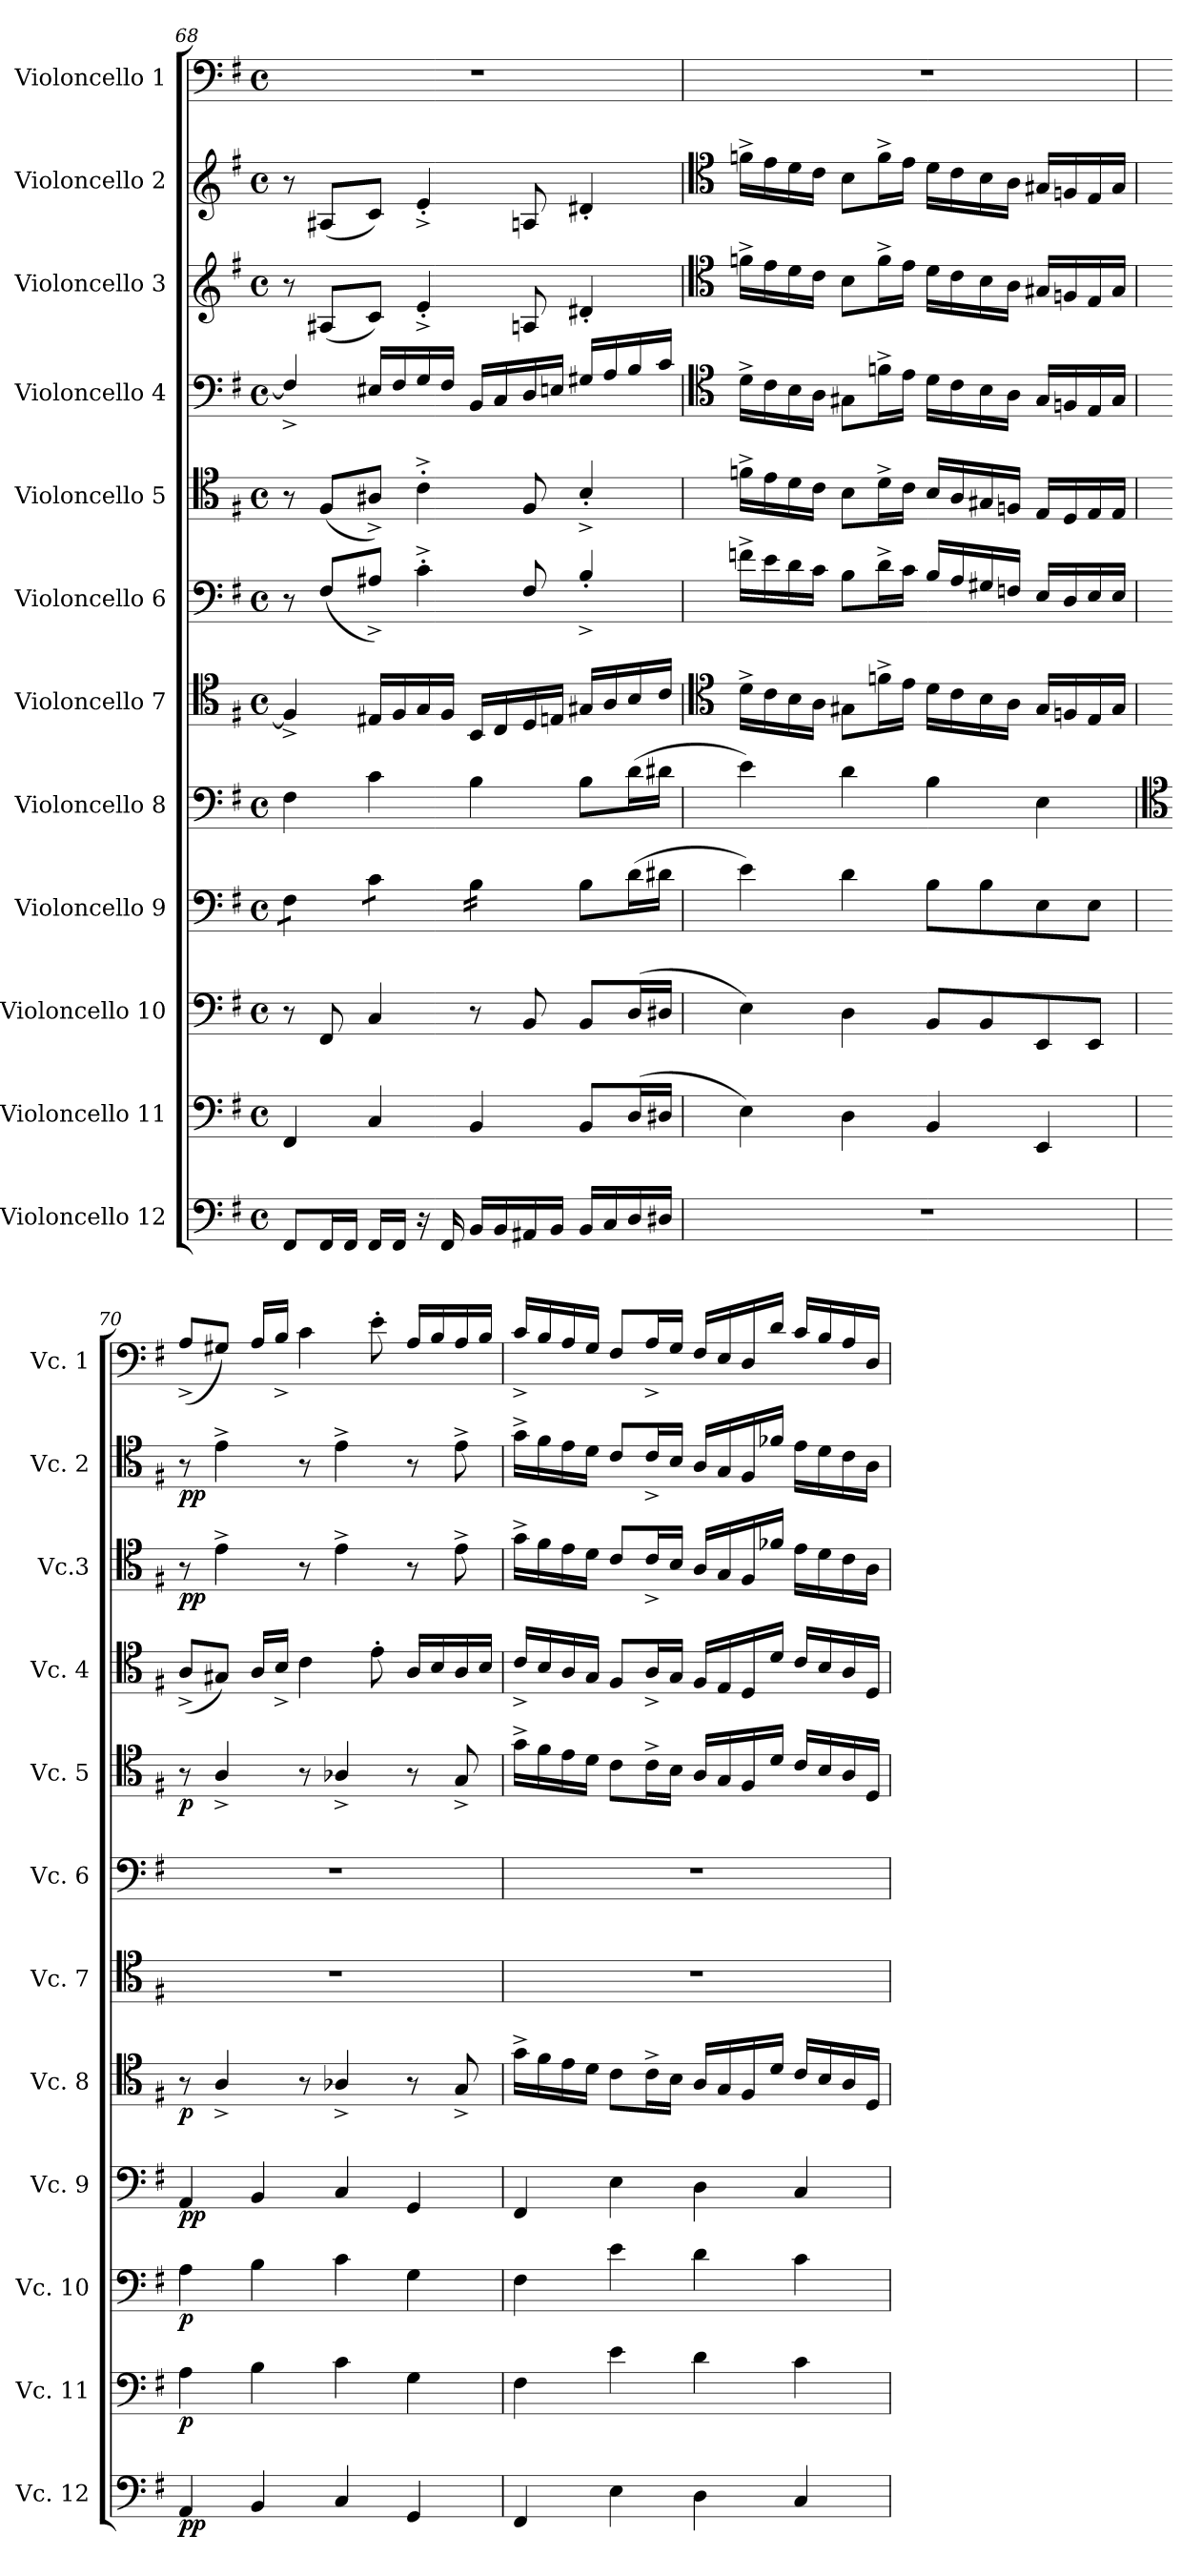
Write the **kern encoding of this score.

**kern	**dynam	**kern	**dynam	**kern	**dynam	**kern	**dynam	**kern	**dynam	**kern	**kern	**kern	**dynam	**kern	**kern	**dynam	**kern	**dynam	**kern
*part12	*part12	*part11	*part11	*part10	*part10	*part9	*part9	*part8	*part8	*part7	*part6	*part5	*part5	*part4	*part3	*part3	*part2	*part2	*part1
*staff12	*staff12	*staff11	*staff11	*staff10	*staff10	*staff9	*staff9	*staff8	*staff8	*staff7	*staff6	*staff5	*staff5	*staff4	*staff3	*staff3	*staff2	*staff2	*staff1
*I"Violoncello 12	*	*I"Violoncello 11	*	*I"Violoncello 10	*	*I"Violoncello 9	*	*I"Violoncello 8	*	*I"Violoncello 7	*I"Violoncello 6	*I"Violoncello 5	*	*I"Violoncello 4	*I"Violoncello 3	*	*I"Violoncello 2	*	*I"Violoncello 1
*I'Vc. 12	*	*I'Vc. 11	*	*I'Vc. 10	*	*I'Vc. 9	*	*I'Vc. 8	*	*I'Vc. 7	*I'Vc. 6	*I'Vc. 5	*	*I'Vc. 4	*I'Vc.3	*	*I'Vc. 2	*	*I'Vc. 1
*clefF4	*	*clefF4	*	*clefF4	*	*clefF4	*	*clefF4	*	*clefC4	*clefF4	*clefC4	*	*clefF4	*clefG2	*	*clefG2	*	*clefF4
*k[f#]	*	*k[f#]	*	*k[f#]	*	*k[f#]	*	*k[f#]	*	*k[f#]	*k[f#]	*k[f#]	*	*k[f#]	*k[f#]	*	*k[f#]	*	*k[f#]
*M4/4	*	*M4/4	*	*M4/4	*	*M4/4	*	*M4/4	*	*M4/4	*M4/4	*M4/4	*	*M4/4	*M4/4	*	*M4/4	*	*M4/4
*met(c)	*	*met(c)	*	*met(c)	*	*met(c)	*	*met(c)	*	*met(c)	*met(c)	*met(c)	*	*met(c)	*met(c)	*	*met(c)	*	*met(c)
=68	=68	=68	=68	=68	=68	=68	=68	=68	=68	=68	=68	=68	=68	=68	=68	=68	=68	=68	=68
*	*	*	*	*	*	*tremolo	*	*	*	*	*	*	*	*	*	*	*	*	*
8FF#/L	.	4FF#/	.	8r	.	8F#\L	.	4F#\	.	4F#^/]	8r	8r	.	4F#^/]	8r	.	8r	.	1r
16FF#/L	.	.	.	8FF#/	.	8F#\J	.	.	.	.	(8F#/L	(8F#/L	.	.	(8A#X/L	.	(8A#X/L	.	.
16FF#/JJ	.	.	.	.	.	.	.	.	.	.	.	.	.	.	.	.	.	.	.
16FF#/LL	.	4C/	.	4C/	.	8c\L	.	4c\	.	16E#X/LL	8A#X^/J)	8A#X^/J)	.	16E#X/LL	8c/J)	.	8c/J)	.	.
16FF#/JJ	.	.	.	.	.	.	.	.	.	16F#/	.	.	.	16F#/	.	.	.	.	.
16r	.	.	.	.	.	8c\J	.	.	.	16G/	4c^'\	4c^'\	.	16G/	4e^'/	.	4e^'/	.	.
16FF#/	.	.	.	.	.	.	.	.	.	16F#/JJ	.	.	.	16F#/JJ	.	.	.	.	.
16BB/LL	.	4BB/	.	8r	.	16B\LL	.	4B\	.	16BB/LL	.	.	.	16BB/LL	.	.	.	.	.
16BB/	.	.	.	.	.	16B\	.	.	.	16C/	.	.	.	16C/	.	.	.	.	.
16AA#X/	.	.	.	8BB/	.	16B\	.	.	.	16D/	8F#/	8F#/	.	16D/	8An/	.	8An/	.	.
16BB/JJ	.	.	.	.	.	16B\JJ	.	.	.	16En/JJ	.	.	.	16En/JJ	.	.	.	.	.
*	*	*	*	*	*	*Xtremolo	*	*	*	*	*	*	*	*	*	*	*	*	*
16BB/LL	.	8BB/L	.	8BB/L	.	8B\L	.	8B\L	.	16G#X/LL	4B^'/	4B^'/	.	16G#X/LL	4d#X'/	.	4d#X'/	.	.
16C/	.	.	.	.	.	.	.	.	.	16A/	.	.	.	16A/	.	.	.	.	.
16D/	.	(16D/L	.	(16D/L	.	(16d\L	.	(16d\L	.	16B/	.	.	.	16B/	.	.	.	.	.
16D#X/JJ	.	16D#X/JJ	.	16D#X/JJ	.	16d#X\JJ	.	16d#X\JJ	.	16c/JJ	.	.	.	16c/JJ	.	.	.	.	.
!!LO:PB:g=z
=69	=69	=69	=69	=69	=69	=69	=69	=69	=69	=69	=69	=69	=69	=69	=69	=69	=69	=69	=69
*	*	*	*	*	*	*	*	*	*	*clefC4	*	*	*	*clefC4	*clefC4	*	*clefC4	*	*
1r	.	4E\)	.	4E\)	.	4e\)	.	4e\)	.	16d^\LL	16fn^\LL	16fn^\LL	.	16d^\LL	16fn^\LL	.	16fn^\LL	.	1r
.	.	.	.	.	.	.	.	.	.	16c\	16e\	16e\	.	16c\	16e\	.	16e\	.	.
.	.	.	.	.	.	.	.	.	.	16B\	16d\	16d\	.	16B\	16d\	.	16d\	.	.
.	.	.	.	.	.	.	.	.	.	16A\JJ	16c\JJ	16c\JJ	.	16A\JJ	16c\JJ	.	16c\JJ	.	.
.	.	4D\	.	4D\	.	4d\	.	4d\	.	8G#X\L	8B\L	8B\L	.	8G#X\L	8B\L	.	8B\L	.	.
.	.	.	.	.	.	.	.	.	.	16fn^\L	16d^\L	16d^\L	.	16fn^\L	16f^\L	.	16f^\L	.	.
.	.	.	.	.	.	.	.	.	.	16e\JJ	16c\JJ	16c\JJ	.	16e\JJ	16e\JJ	.	16e\JJ	.	.
.	.	4BB/	.	8BB/L	.	8B\L	.	4B\	.	16d\LL	16B/LL	16B/LL	.	16d\LL	16d\LL	.	16d\LL	.	.
.	.	.	.	.	.	.	.	.	.	16c\	16A/	16A/	.	16c\	16c\	.	16c\	.	.
.	.	.	.	8BB/	.	8B\	.	.	.	16B\	16G#X/	16G#X/	.	16B\	16B\	.	16B\	.	.
.	.	.	.	.	.	.	.	.	.	16A\JJ	16Fn/JJ	16Fn/JJ	.	16A\JJ	16A\JJ	.	16A\JJ	.	.
.	.	4EE/	.	8EE/	.	8E\	.	4E\	.	16G#/LL	16E/LL	16E/LL	.	16G#/LL	16G#X/LL	.	16G#X/LL	.	.
.	.	.	.	.	.	.	.	.	.	16Fn/	16D/	16D/	.	16Fn/	16Fn/	.	16Fn/	.	.
.	.	.	.	8EE/J	.	8E\J	.	.	.	16E/	16E/	16E/	.	16E/	16E/	.	16E/	.	.
.	.	.	.	.	.	.	.	.	.	16G#/JJ	16E/JJ	16E/JJ	.	16G#/JJ	16G#/JJ	.	16G#/JJ	.	.
=70	=70	=70	=70	=70	=70	=70	=70	=70	=70	=70	=70	=70	=70	=70	=70	=70	=70	=70	=70
*	*	*	*	*	*	*	*	*clefC4	*	*	*	*	*	*	*	*	*	*	*
!	!LO:DY:b	!	!LO:DY:b	!	!LO:DY:b	!	!LO:DY:b	!	!LO:DY:b	!	!	!	!LO:DY:b	!	!	!LO:DY:b	!	!LO:DY:b	!
4AA/	pp	4A\	p	4A\	p	4AA/	pp	8r	p	1r	1r	8r	p	(8A^/L	8r	pp	8r	pp	(8A^/L
.	.	.	.	.	.	.	.	4A^/	.	.	.	4A^/	.	8G#X/J)	4e^\	.	4e^\	.	8G#X/J)
4BB/	.	4B\	.	4B\	.	4BB/	.	.	.	.	.	.	.	16A/LL	.	.	.	.	16A/LL
.	.	.	.	.	.	.	.	.	.	.	.	.	.	16B^/JJ	.	.	.	.	16B^/JJ
.	.	.	.	.	.	.	.	8r	.	.	.	8r	.	4c\	8r	.	8r	.	4c\
4C/	.	4c\	.	4c\	.	4C/	.	4A-X^/	.	.	.	4A-X^/	.	.	4e^\	.	4e^\	.	.
.	.	.	.	.	.	.	.	.	.	.	.	.	.	8e'\	.	.	.	.	8e'\
4GG/	.	4G\	.	4G\	.	4GG/	.	8r	.	.	.	8r	.	16A/LL	8r	.	8r	.	16A/LL
.	.	.	.	.	.	.	.	.	.	.	.	.	.	16B/	.	.	.	.	16B/
.	.	.	.	.	.	.	.	8G^/	.	.	.	8G^/	.	16A/	8e^\	.	8e^\	.	16A/
.	.	.	.	.	.	.	.	.	.	.	.	.	.	16B/JJ	.	.	.	.	16B/JJ
!!LO:PB:g=z
=71	=71	=71	=71	=71	=71	=71	=71	=71	=71	=71	=71	=71	=71	=71	=71	=71	=71	=71	=71
4FF#/	.	4F#\	.	4F#\	.	4FF#/	.	16g^\LL	.	1r	1r	16g^\LL	.	16c^/LL	16g^\LL	.	16g^\LL	.	16c^/LL
.	.	.	.	.	.	.	.	16f#\	.	.	.	16f#\	.	16B/	16f#\	.	16f#\	.	16B/
.	.	.	.	.	.	.	.	16e\	.	.	.	16e\	.	16A/	16e\	.	16e\	.	16A/
.	.	.	.	.	.	.	.	16d\JJ	.	.	.	16d\JJ	.	16G/JJ	16d\JJ	.	16d\JJ	.	16G/JJ
4E\	.	4e\	.	4e\	.	4E\	.	8c\L	.	.	.	8c\L	.	8F#/L	8c/L	.	8c/L	.	8F#/L
.	.	.	.	.	.	.	.	16c^\L	.	.	.	16c^\L	.	16A^/L	16c^/L	.	16c^/L	.	16A^/L
.	.	.	.	.	.	.	.	16B\JJ	.	.	.	16B\JJ	.	16G/JJ	16B/JJ	.	16B/JJ	.	16G/JJ
4D\	.	4d\	.	4d\	.	4D\	.	16A/LL	.	.	.	16A/LL	.	16F#/LL	16A/LL	.	16A/LL	.	16F#/LL
.	.	.	.	.	.	.	.	16G/	.	.	.	16G/	.	16E/	16G/	.	16G/	.	16E/
.	.	.	.	.	.	.	.	16F#/	.	.	.	16F#/	.	16D/	16F#/	.	16F#/	.	16D/
.	.	.	.	.	.	.	.	16d/JJ	.	.	.	16d/JJ	.	16d/JJ	16f-X/JJ	.	16f-X/JJ	.	16d/JJ
4C/	.	4c\	.	4c\	.	4C/	.	16c/LL	.	.	.	16c/LL	.	16c/LL	16e\LL	.	16e\LL	.	16c/LL
.	.	.	.	.	.	.	.	16B/	.	.	.	16B/	.	16B/	16d\	.	16d\	.	16B/
.	.	.	.	.	.	.	.	16A/	.	.	.	16A/	.	16A/	16c\	.	16c\	.	16A/
.	.	.	.	.	.	.	.	16D/JJ	.	.	.	16D/JJ	.	16D/JJ	16A\JJ	.	16A\JJ	.	16D/JJ
=	=	=	=	=	=	=	=	=	=	=	=	=	=	=	=	=	=	=	=
*-	*-	*-	*-	*-	*-	*-	*-	*-	*-	*-	*-	*-	*-	*-	*-	*-	*-	*-	*-
